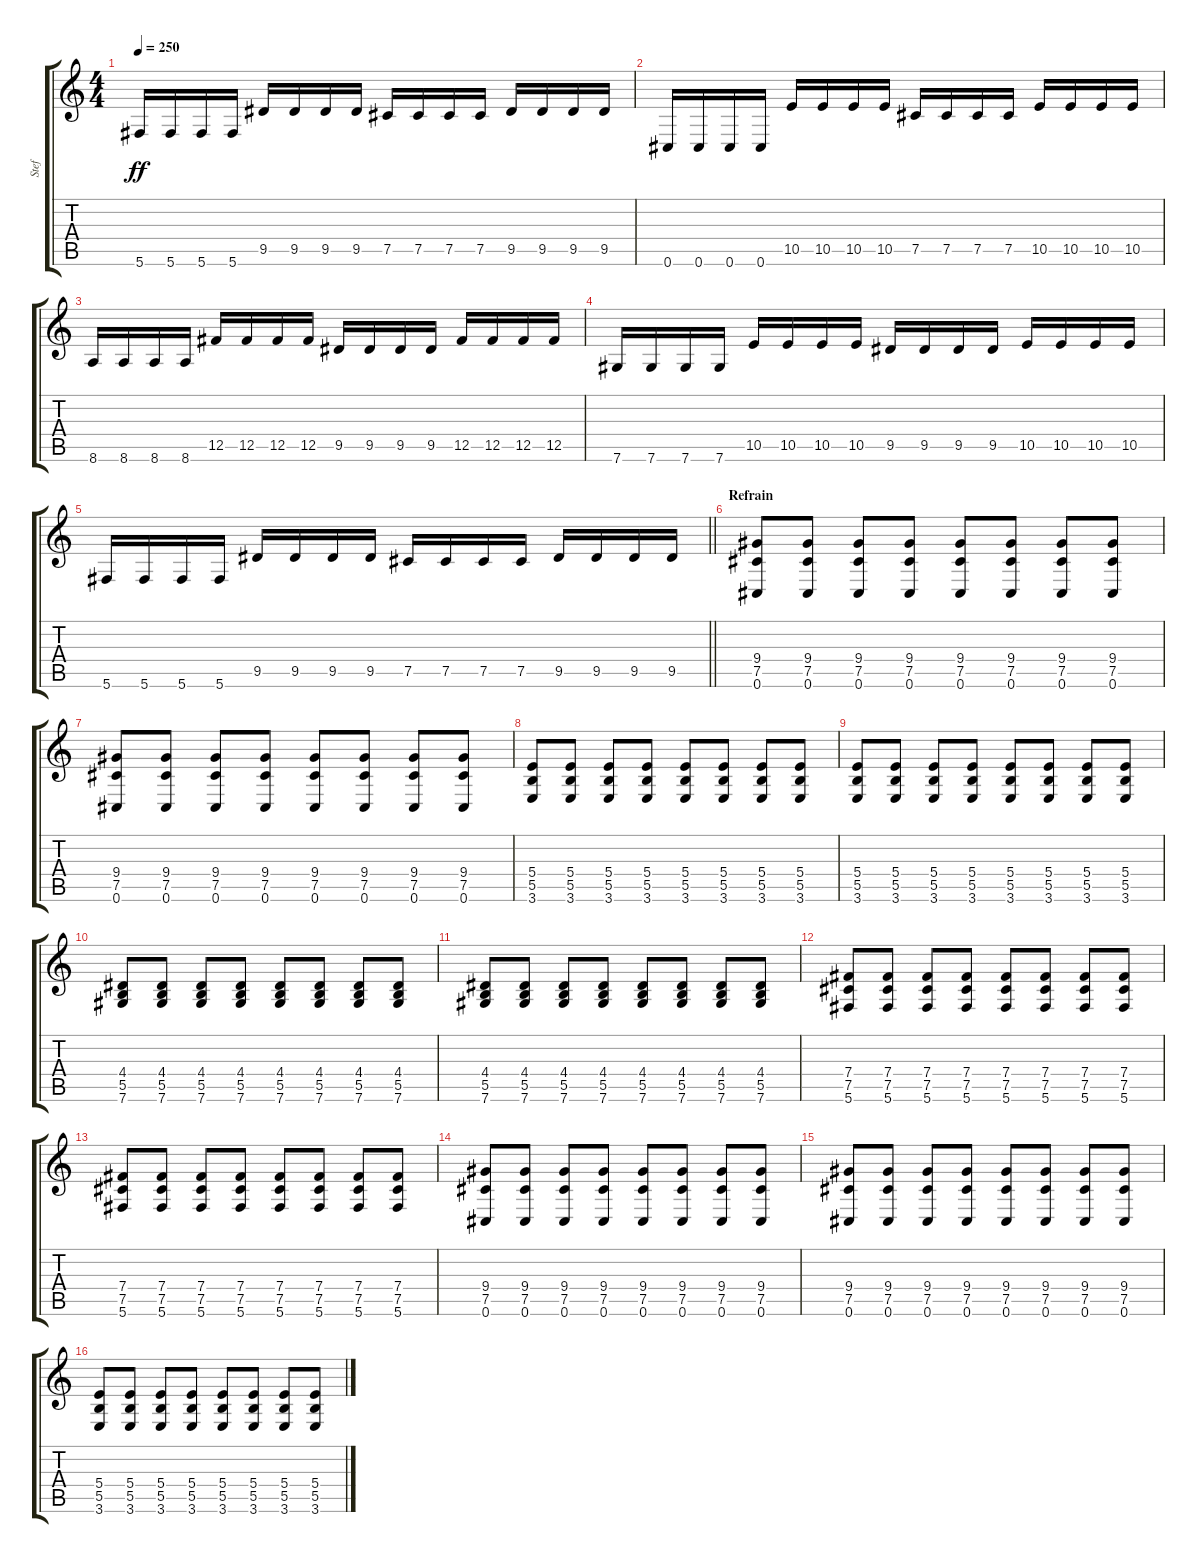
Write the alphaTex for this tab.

\track ("Stef" "Stef") {instrument distortionguitar}
\staff {score tabs}
\tuning (Db4 Ab3 E3 B2 Gb2 Db2) {hide}
\ts (4 4)
\tempo 250
\clef g2
\ks c
5.6.16{dy ff} 5.6.16 5.6.16 5.6.16 9.5.16 9.5.16 9.5.16 9.5.16 7.5.16 7.5.16 7.5.16 7.5.16 9.5.16 9.5.16 9.5.16 9.5.16 |
0.6.16 0.6.16 0.6.16 0.6.16 10.5.16 10.5.16 10.5.16 10.5.16 7.5.16 7.5.16 7.5.16 7.5.16 10.5.16 10.5.16 10.5.16 10.5.16 |
8.6.16 8.6.16 8.6.16 8.6.16 12.5.16 12.5.16 12.5.16 12.5.16 9.5.16 9.5.16 9.5.16 9.5.16 12.5.16 12.5.16 12.5.16 12.5.16 |
7.6.16 7.6.16 7.6.16 7.6.16 10.5.16 10.5.16 10.5.16 10.5.16 9.5.16 9.5.16 9.5.16 9.5.16 10.5.16 10.5.16 10.5.16 10.5.16 |
\barLineRight lightlight
5.6.16 5.6.16 5.6.16 5.6.16 9.5.16 9.5.16 9.5.16 9.5.16 7.5.16 7.5.16 7.5.16 7.5.16 9.5.16 9.5.16 9.5.16 9.5.16 |
\section ("" "Refrain")
(9.4 7.5 0.6).8 (9.4 7.5 0.6).8 (9.4 7.5 0.6).8 (9.4 7.5 0.6).8 (9.4 7.5 0.6).8 (9.4 7.5 0.6).8 (9.4 7.5 0.6).8 (9.4 7.5 0.6).8 |
(9.4 7.5 0.6).8 (9.4 7.5 0.6).8 (9.4 7.5 0.6).8 (9.4 7.5 0.6).8 (9.4 7.5 0.6).8 (9.4 7.5 0.6).8 (9.4 7.5 0.6).8 (9.4 7.5 0.6).8 |
(5.4 5.5 3.6).8 (5.4 5.5 3.6).8 (5.4 5.5 3.6).8 (5.4 5.5 3.6).8 (5.4 5.5 3.6).8 (5.4 5.5 3.6).8 (5.4 5.5 3.6).8 (5.4 5.5 3.6).8 |
(5.4 5.5 3.6).8 (5.4 5.5 3.6).8 (5.4 5.5 3.6).8 (5.4 5.5 3.6).8 (5.4 5.5 3.6).8 (5.4 5.5 3.6).8 (5.4 5.5 3.6).8 (5.4 5.5 3.6).8 |
(4.4 5.5 7.6).8 (4.4 5.5 7.6).8 (4.4 5.5 7.6).8 (4.4 5.5 7.6).8 (4.4 5.5 7.6).8 (4.4 5.5 7.6).8 (4.4 5.5 7.6).8 (4.4 5.5 7.6).8 |
(4.4 5.5 7.6).8 (4.4 5.5 7.6).8 (4.4 5.5 7.6).8 (4.4 5.5 7.6).8 (4.4 5.5 7.6).8 (4.4 5.5 7.6).8 (4.4 5.5 7.6).8 (4.4 5.5 7.6).8 |
(7.4 7.5 5.6).8 (7.4 7.5 5.6).8 (7.4 7.5 5.6).8 (7.4 7.5 5.6).8 (7.4 7.5 5.6).8 (7.4 7.5 5.6).8 (7.4 7.5 5.6).8 (7.4 7.5 5.6).8 |
(7.4 7.5 5.6).8 (7.4 7.5 5.6).8 (7.4 7.5 5.6).8 (7.4 7.5 5.6).8 (7.4 7.5 5.6).8 (7.4 7.5 5.6).8 (7.4 7.5 5.6).8 (7.4 7.5 5.6).8 |
(9.4 7.5 0.6).8 (9.4 7.5 0.6).8 (9.4 7.5 0.6).8 (9.4 7.5 0.6).8 (9.4 7.5 0.6).8 (9.4 7.5 0.6).8 (9.4 7.5 0.6).8 (9.4 7.5 0.6).8 |
(9.4 7.5 0.6).8 (9.4 7.5 0.6).8 (9.4 7.5 0.6).8 (9.4 7.5 0.6).8 (9.4 7.5 0.6).8 (9.4 7.5 0.6).8 (9.4 7.5 0.6).8 (9.4 7.5 0.6).8 |
(5.4 5.5 3.6).8 (5.4 5.5 3.6).8 (5.4 5.5 3.6).8 (5.4 5.5 3.6).8 (5.4 5.5 3.6).8 (5.4 5.5 3.6).8 (5.4 5.5 3.6).8 (5.4 5.5 3.6).8
